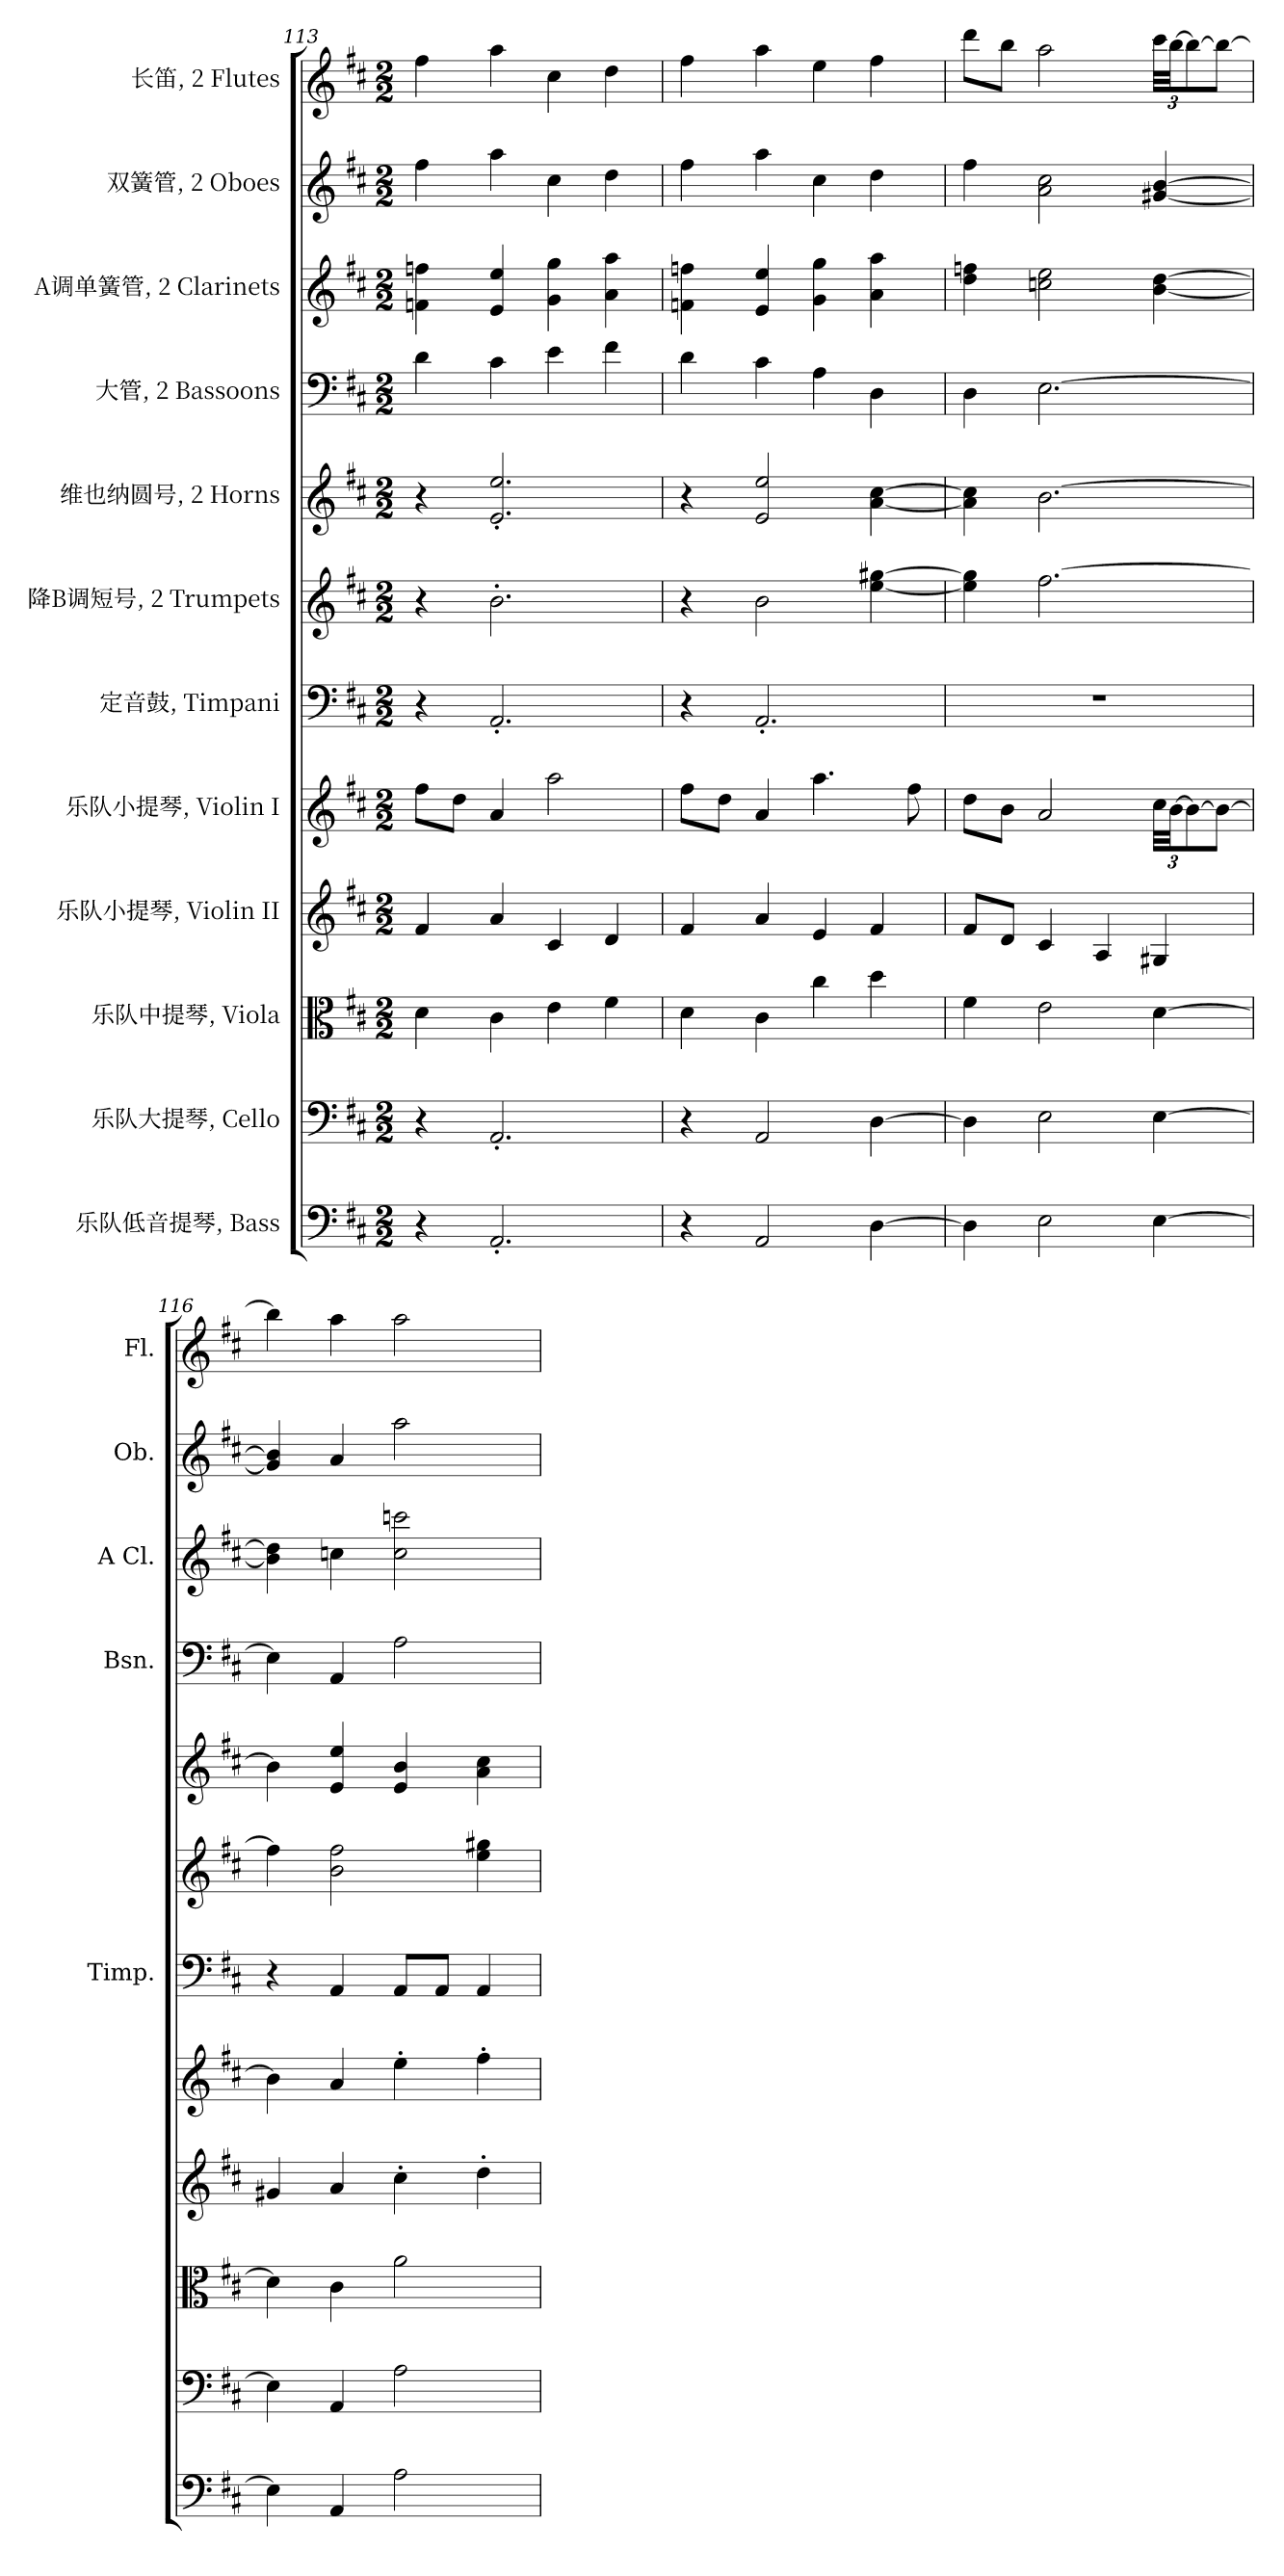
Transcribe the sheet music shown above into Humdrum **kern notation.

**kern	**kern	**kern	**kern	**kern	**kern	**kern	**kern	**kern	**kern	**kern	**kern
*part12	*part11	*part10	*part9	*part8	*part7	*part6	*part5	*part4	*part3	*part2	*part1
*staff12	*staff11	*staff10	*staff9	*staff8	*staff7	*staff6	*staff5	*staff4	*staff3	*staff2	*staff1
*I"乐队低音提琴, Bass	*I"乐队大提琴, Cello	*I"乐队中提琴, Viola	*I"乐队小提琴, Violin II	*I"乐队小提琴, Violin I	*I"定音鼓, Timpani	*I"降B调短号, 2 Trumpets	*I"维也纳圆号, 2 Horns	*I"大管, 2 Bassoons	*I"A调单簧管, 2 Clarinets	*I"双簧管, 2 Oboes	*I"长笛, 2 Flutes
*	*	*	*	*	*I'Timp.	*	*	*I'Bsn.	*I'A Cl.	*I'Ob.	*I'Fl.
!!LO:PB:g=z
*clefF4	*clefF4	*clefC3	*clefG2	*clefG2	*clefF4	*clefG2	*clefG2	*clefF4	*clefG2	*clefG2	*clefG2
*ITrd7c12	*	*	*	*	*	*ITrd1c2	*ITrd4c7	*	*ITrd2c3	*	*
*k[f#c#]	*k[f#c#]	*k[f#c#]	*k[f#c#]	*k[f#c#]	*k[f#c#]	*k[]	*k[f#]	*k[f#c#]	*k[f#c#g#d#a#]	*k[f#c#]	*k[f#c#]
*M2/2	*M2/2	*M2/2	*M2/2	*M2/2	*M2/2	*M2/2	*M2/2	*M2/2	*M2/2	*M2/2	*M2/2
=113	=113	=113	=113	=113	=113	=113	=113	=113	=113	=113	=113
4r	4r	4d\	4f#/	8ff#\L	4r	4r	4r	4d\	4dn\ 4ddn\	4ff#\	4ff#\
.	.	.	.	8dd\J	.	.	.	.	.	.	.
2.AAA'/	2.AA'/	4c#\	4a/	4a/	2.AA'/	2.a'\	2.A/' 2.a/'	4c#\	4c#/ 4cc#/	4aa\	4aa\
.	.	4e\	4c#/	2aa\	.	.	.	4e\	4e\ 4ee\	4cc#\	4cc#\
.	.	4f#\	4d/	.	.	.	.	4f#\	4f#\ 4ff#\	4dd\	4dd\
=114	=114	=114	=114	=114	=114	=114	=114	=114	=114	=114	=114
4r	4r	4d\	4f#/	8ff#\L	4r	4r	4r	4d\	4dn\ 4ddn\	4ff#\	4ff#\
.	.	.	.	8dd\J	.	.	.	.	.	.	.
2AAA/	2AA/	4c#\	4a/	4a/	2.AA'/	2a\	2A/ 2a/	4c#\	4c#/ 4cc#/	4aa\	4aa\
.	.	4cc#\	4e/	4.aa\	.	.	.	4A\	4e\ 4ee\	4cc#\	4ee\
[4DD\	[4D\	4dd\	4f#/	.	.	[4dd\ [4ff#X\	[4d\ [4f#\	4D\	4f#\ 4ff#\	4dd\	4ff#\
.	.	.	.	8ff#\	.	.	.	.	.	.	.
=115	=115	=115	=115	=115	=115	=115	=115	=115	=115	=115	=115
4DD\]	4D\]	4f#\	8f#/L	8dd\L	1r	4dd\] 4ff#\]	4d\] 4f#\]	4D\	4b\ 4ddn\	4ff#\	8ddd\L
.	.	.	8d/J	8b\J	.	.	.	.	.	.	8bb\J
2EE\	2E\	2e\	4c#/	2a/	.	[2.ee\	[2.e\	[2.E\	2an\ 2cc#\	2a\ 2cc#\	2aa\
.	.	.	4A/	.	.	.	.	.	.	.	.
*	*	*	*	*Xbrackettup	*	*	*	*	*	*	*Xbrackettup
[4EE\	[4E\	[4d\	4G#X/	48cc#\LLL	.	.	.	.	[4g#\ [4b\	[4g#X/ [4b/	48ccc#\LLL
.	.	.	.	[48b\JJ	.	.	.	.	.	.	[48bb\JJ
.	.	.	.	12b\_	.	.	.	.	.	.	12bb\_
.	.	.	.	8b\J_	.	.	.	.	.	.	8bb\J_
=116	=116	=116	=116	=116	=116	=116	=116	=116	=116	=116	=116
4EE\]	4E\]	4d\]	4g#X/	4b\]	4r	4ee\]	4e\]	4E\]	4g#\] 4b\]	4g#/] 4b/]	4bb\]
4AAA/	4AA/	4c#\	4a/	4a/	4AA/	2a\ 2ee\	4A/ 4a/	4AA/	4an\	4a/	4aa\
2AA\	2A\	2a\	4cc#'\	4ee'\	8AA/L	.	4A/ 4e/	2A\	2a\ 2aan\	2aa\	2aa\
.	.	.	.	.	8AA/J	.	.	.	.	.	.
.	.	.	4dd'\	4ff#'\	4AA/	4dd\ 4ff#X\	4d\ 4f#\	.	.	.	.
=	=	=	=	=	=	=	=	=	=	=	=
*-	*-	*-	*-	*-	*-	*-	*-	*-	*-	*-	*-
